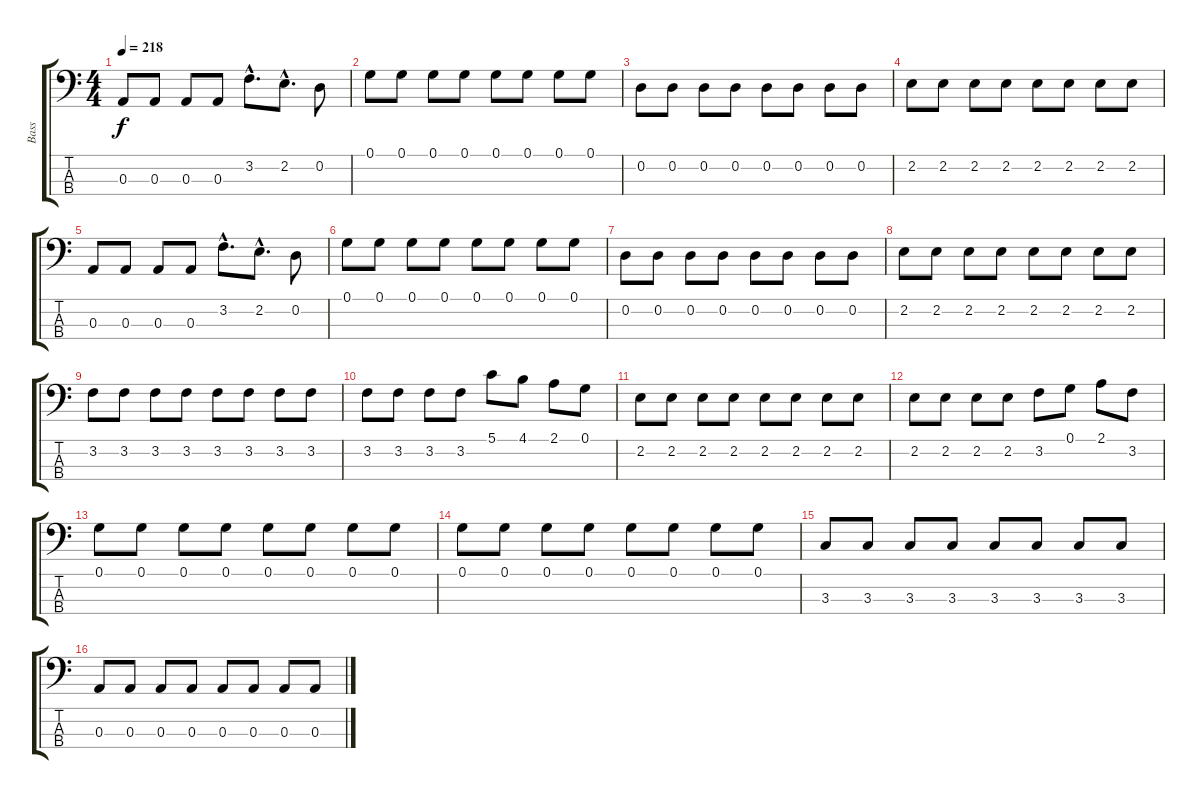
\track ("Bass" "Bass") {instrument electricbasspick}
\staff {score tabs}
\tuning (G2 D2 A1 E1) {hide}
\ts (4 4)
\tempo 218
\clef f4
\ks c
0.3.8{dy f} 0.3.8 0.3.8 0.3.8 3.2{hac}.8{d} 2.2{hac}.8{d} 0.2.8 |
0.1.8 0.1.8 0.1.8 0.1.8 0.1.8 0.1.8 0.1.8 0.1.8 |
0.2.8 0.2.8 0.2.8 0.2.8 0.2.8 0.2.8 0.2.8 0.2.8 |
2.2.8 2.2.8 2.2.8 2.2.8 2.2.8 2.2.8 2.2.8 2.2.8 |
0.3.8 0.3.8 0.3.8 0.3.8 3.2{hac}.8{d} 2.2{hac}.8{d} 0.2.8 |
0.1.8 0.1.8 0.1.8 0.1.8 0.1.8 0.1.8 0.1.8 0.1.8 |
0.2.8 0.2.8 0.2.8 0.2.8 0.2.8 0.2.8 0.2.8 0.2.8 |
2.2.8 2.2.8 2.2.8 2.2.8 2.2.8 2.2.8 2.2.8 2.2.8 |
3.2.8 3.2.8 3.2.8 3.2.8 3.2.8 3.2.8 3.2.8 3.2.8 |
3.2.8 3.2.8 3.2.8 3.2.8 5.1.8 4.1.8 2.1.8 0.1.8 |
2.2.8 2.2.8 2.2.8 2.2.8 2.2.8 2.2.8 2.2.8 2.2.8 |
2.2.8 2.2.8 2.2.8 2.2.8 3.2.8 0.1.8 2.1.8 3.2.8 |
0.1.8 0.1.8 0.1.8 0.1.8 0.1.8 0.1.8 0.1.8 0.1.8 |
0.1.8 0.1.8 0.1.8 0.1.8 0.1.8 0.1.8 0.1.8 0.1.8 |
3.3.8 3.3.8 3.3.8 3.3.8 3.3.8 3.3.8 3.3.8 3.3.8 |
0.3.8 0.3.8 0.3.8 0.3.8 0.3.8 0.3.8 0.3.8 0.3.8
